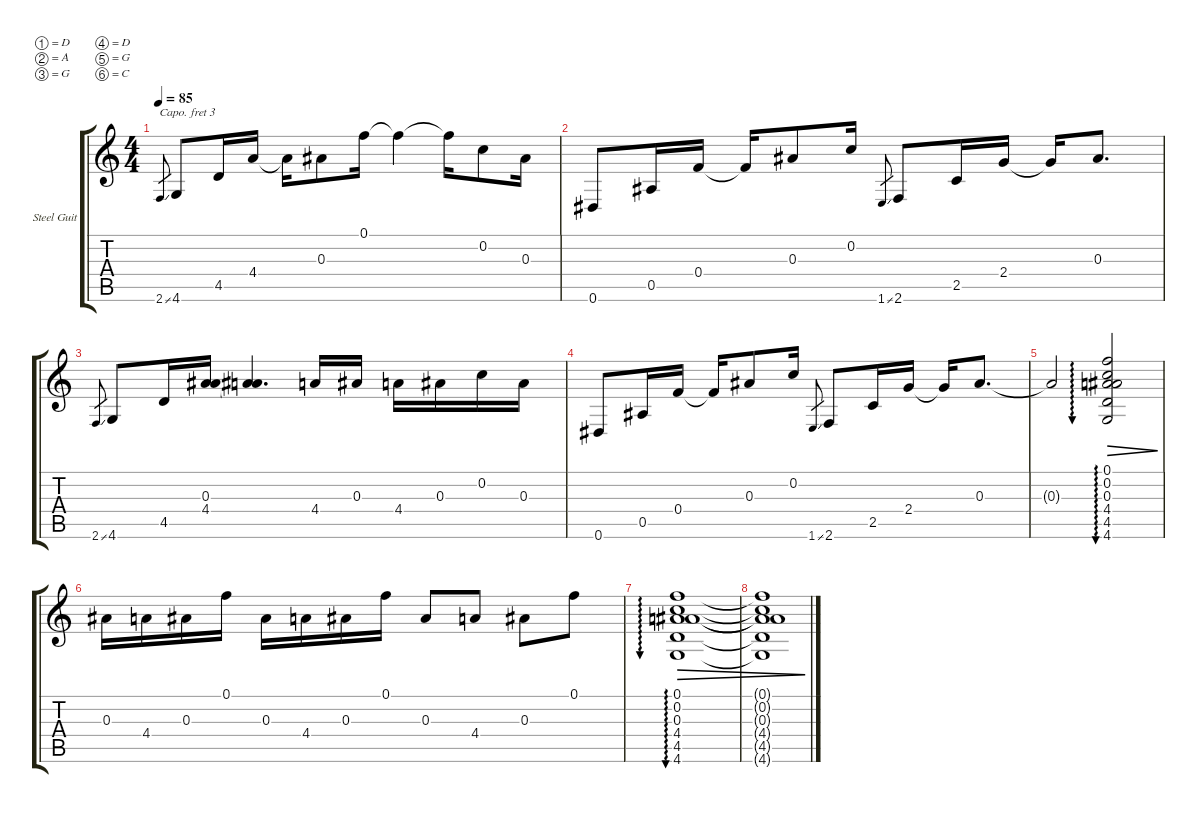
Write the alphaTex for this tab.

\defaultSystemsLayout 4
\hideDynamics
\bracketExtendMode groupsimilarinstruments
\firstSystemTrackNameOrientation horizontal
\otherSystemsTrackNameOrientation horizontal
\extendBarLines
\chordDiagramsInScore
\track ("Steel Guitar" "Steel Guit") {instrument acousticguitarsteel}
\staff {score tabs}
\capo 3
\tuning (D4 A3 G3 D3 G2 C2)
\ts (4 4)
\tempo 85
\clef g2
\scale
1.06099
\ks c
2.6{ss}.8{gr dy mf beam Up} 4.6.8{beam Up} 4.5.16{beam Up} 4.4.16{beam Up} 4.4{t}.16{beam Down} 0.3{acc #}.8{beam Down} 0.1.16{beam Down} 0.1{t}.4{beam Down} 0.1{t}.16{beam Down} 0.2.8{beam Down} 0.3{acc #}.16{beam Down} |
\scale
0.95924 0.6{acc #}.8{beam Up} 0.5{acc #}.16{beam Up} 0.4.16{beam Up} 0.4{t}.16{beam Up} 0.3{acc #}.8{beam Up} 0.2.16{beam Up} 1.6{ss}.8{gr beam Up} 2.6.8{beam Up} 2.5.16{beam Up} 2.4.16{beam Up} 2.4{t}.16{beam Up} 0.3{acc #}.8{d beam Up} |
\scale
0.979766 2.6{ss}.8{gr beam Up} 4.6.8{beam Up} 4.5.16{beam Up} (4.4 0.3{acc #}).16{beam Up} (4.4{t} 0.3{t acc #}).4{d beam Up} 4.4.16{beam Up} 0.3{acc #}.16{beam Up} 4.4.16{beam Down} 0.3{acc #}.16{beam Down} 0.2.16{beam Down} 0.3{acc #}.16{beam Down} |
\scale
1.04415 0.6{acc #}.8{beam Up} 0.5{acc #}.16{beam Up} 0.4.16{beam Up} 0.4{t}.16{beam Up} 0.3{acc #}.8{beam Up} 0.2.16{beam Up} 1.6{ss}.8{gr beam Up} 2.6.8{beam Up} 2.5.16{beam Up} 2.4.16{beam Up} 2.4{t}.16{beam Up} 0.3{acc #}.8{d beam Up} |
\scale
0.982661 0.3{t acc #}.2{beam Up} (0.1 0.2 0.3{acc #} 4.4 4.5 4.6).2{au 0 dec beam Up} |
\scale
0.973187 0.3{acc #}.16{beam Down} 4.4.16{beam Down} 0.3{acc #}.16{beam Down} 0.1.16{beam Down} 0.3{acc #}.16{beam Down} 4.4.16{beam Down} 0.3{acc #}.16{beam Down} 0.1.16{beam Down} 0.3{acc #}.8{beam Up} 4.4.8{beam Up} 0.3{acc #}.8{beam Down} 0.1.8{beam Down} |
\scale
1.1055 (0.1 0.2 0.3{acc #} 4.4 4.5 4.6).1{au 0 dec beam Up} |
\scale
0.894498 (0.1{t} 0.2{t} 0.3{t acc #} 4.4{t} 4.5{t} 4.6{t}).1{dec beam Up}
